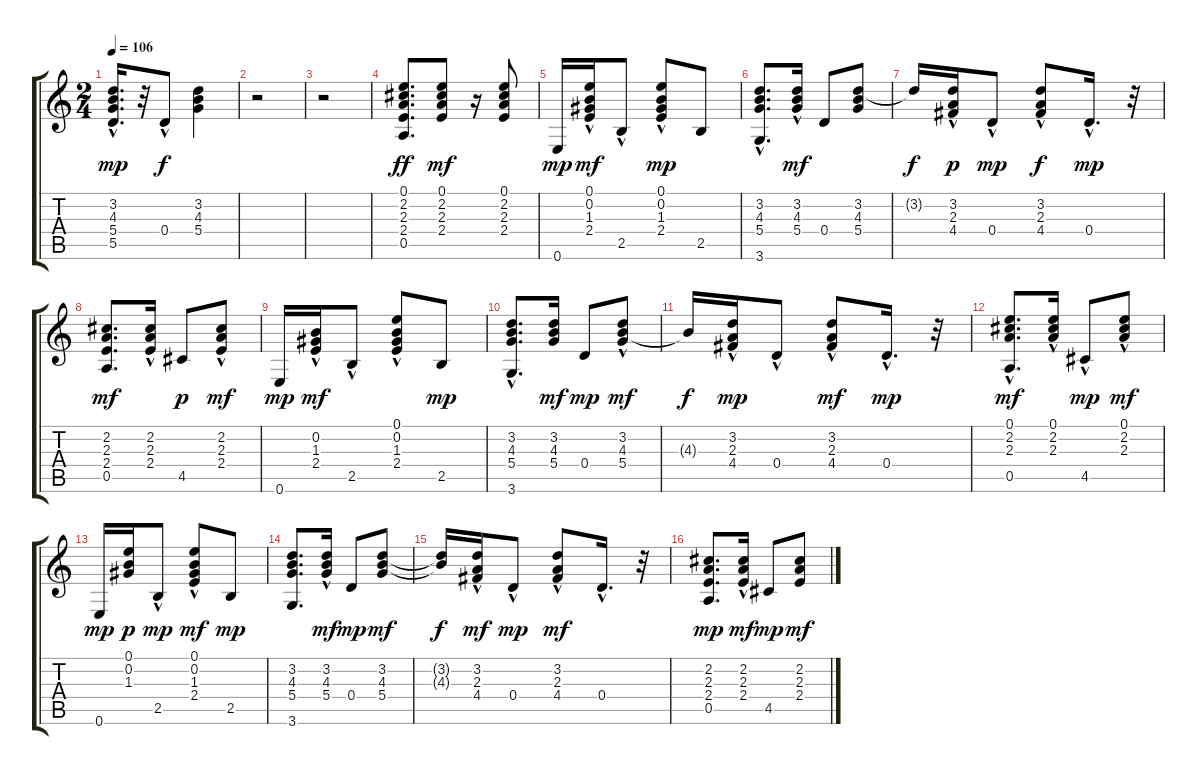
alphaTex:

\track "" {instrument acousticguitarsteel}
\staff {score tabs}
\tuning (E4 B3 G3 D3 A2 E2) {hide}
\ts (2 4)
\tempo 106
\clef g2
\ks c
(3.2{hac} 4.3{hac} 5.4 5.5).16{d dy mp} r.32 0.4{hac}.8{dy f} (3.2 4.3 5.4).4 |
r.2 |
r.2 |
(0.1 2.2 2.3 2.4 0.5).8{d dy ff} (0.1 2.2 2.3 2.4).8{dy mf} r.16 (0.1 2.2 2.3 2.4).8 |
0.6.16{dy mp} (0.1 0.2 1.3{hac} 2.4{hac}).16{dy mf} 2.5{hac}.8 (0.1{hac} 0.2{hac} 1.3{hac} 2.4{hac}).8{dy mp} 2.5.8 |
(3.2{hac} 4.3{hac} 5.4{hac} 3.6{hac}).8{d} (3.2 4.3 5.4{hac}).16{dy mf} 0.4.8 (3.2 4.3 5.4).8 |
3.2{t}.16{dy f} (3.2 2.3{hac} 4.4).16{dy p} 0.4{hac}.8{dy mp} (3.2{hac} 2.3 4.4).8{dy f} 0.4{hac}.16{d dy mp} r.32 |
(2.2 2.3 2.4 0.5).8{d dy mf} (2.2{hac} 2.3{hac} 2.4).16 4.5.8{dy p} (2.2{hac} 2.3 2.4).8{dy mf} |
0.6.16{dy mp} (0.2{hac} 1.3{hac} 2.4).16{dy mf} 2.5{hac}.8 (0.1{hac} 0.2{hac} 1.3 2.4).8 2.5.8{dy mp} |
(3.2 4.3 5.4 3.6{hac}).8{d} (3.2 4.3 5.4).16{dy mf} 0.4.8{dy mp} (3.2 4.3 5.4{hac}).8{dy mf} |
4.3{t}.16{dy f} (3.2{hac} 2.3{hac} 4.4{hac}).16{dy mp} 0.4{hac}.8 (3.2 2.3{hac} 4.4{hac}).8{dy mf} 0.4{hac}.16{d dy mp} r.32 |
(0.1 2.2 2.3 0.5{hac}).8{d dy mf} (0.1{hac} 2.2 2.3{hac}).16 4.5{hac}.8{dy mp} (0.1 2.2{hac} 2.3{hac}).8{dy mf} |
0.6.16{dy mp} (0.1 0.2 1.3).16{dy p} 2.5{hac}.8{dy mp} (0.1{hac} 0.2{hac} 1.3{hac} 2.4).8{dy mf} 2.5.8{dy mp} |
(3.2 4.3 5.4 3.6).8{d} (3.2{hac} 4.3 5.4{hac}).16{dy mf} 0.4.8{dy mp} (3.2 4.3 5.4).8{dy mf} |
(3.2{t} 4.3{t}).16{dy f} (3.2{hac} 2.3 4.4{hac}).16{dy mf} 0.4{hac}.8{dy mp} (3.2{hac} 2.3 4.4).8{dy mf} 0.4{hac}.16{d} r.32 |
(2.2 2.3 2.4 0.5).8{d dy mp} (2.2{hac} 2.3{hac} 2.4{hac}).16{dy mf} 4.5.8{dy mp} (2.2 2.3 2.4).8{dy mf}
